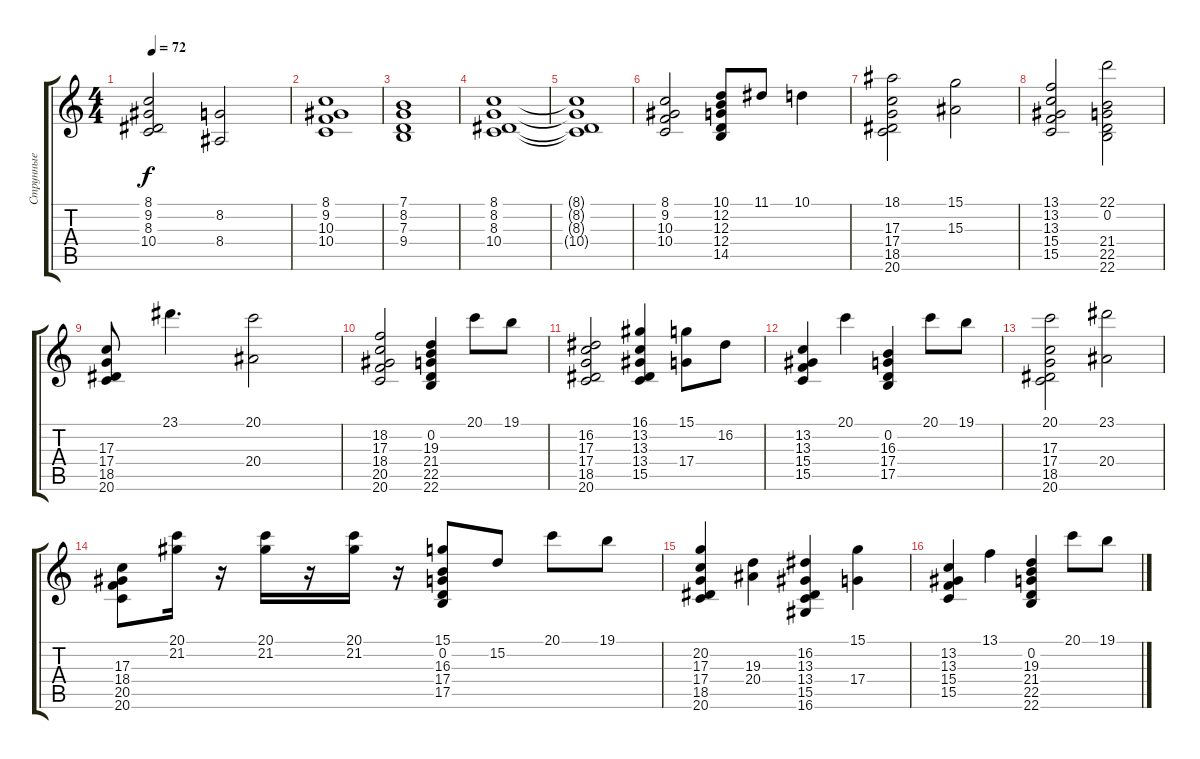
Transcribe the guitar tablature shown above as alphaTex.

\track ("Струнные" "Струнные") {instrument synthstrings1}
\staff {score tabs}
\tuning (E4 B3 G3 D3 A2 E2) {hide}
\ts (4 4)
\tempo 72
\clef g2
\ks c
(8.1 9.2 8.3 10.4).2{dy f} (8.2 8.4).2 |
(8.1 9.2 10.3 10.4).1 |
(7.1 8.2 7.3 9.4).1 |
(8.1 8.2 8.3 10.4).1 |
(8.1{t} 8.2{t} 8.3{t} 10.4{t}).1 |
(8.1 9.2 10.3 10.4).2 (10.1 12.2 12.3 12.4 14.5).8 11.1.8 10.1.4 |
(18.1 17.3 17.4 18.5 20.6).2 (15.1 15.3).2 |
(13.1 13.2 13.3 15.4 15.5).2 (22.1 0.2 21.4 22.5 22.6).2 |
(17.3 17.4 18.5 20.6).8 23.1.4{d} (20.1 20.4).2 |
(18.2 17.3 18.4 20.5 20.6).2 (0.2 19.3 21.4 22.5 22.6).4 20.1.8 19.1.8 |
(16.2 17.3 17.4 18.5 20.6).2 (16.1 13.2 13.3 13.4 15.5).4 (15.1 17.4).8 16.2.8 |
(13.2 13.3 15.4 15.5).4 20.1.4 (0.2 16.3 17.4 17.5).4 20.1.8 19.1.8 |
(20.1 17.3 17.4 18.5 20.6).2 (23.1 20.4).2 |
(17.3 18.4 20.5 20.6).8 (20.1 21.2).16 r.16 (20.1 21.2).16 r.16 (20.1 21.2).16 r.16 (15.1 0.2 16.3 17.4 17.5).8 15.2.8 20.1.8 19.1.8 |
(20.2 17.3 17.4 18.5 20.6).4 (19.3 20.4).4 (16.2 13.3 13.4 15.5 16.6).4 (15.1 17.4).4 |
(13.2 13.3 15.4 15.5).4 13.1.4 (0.2 19.3 21.4 22.5 22.6).4 20.1.8 19.1.8
